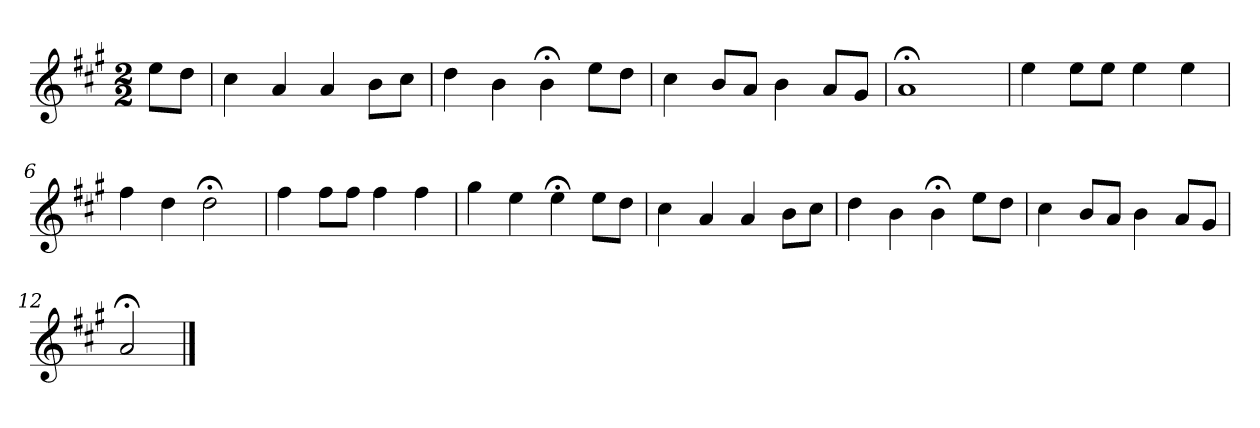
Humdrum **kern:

**kern
*part1
*staff1
*k[f#c#g#]
*A:
*M2/2
*MM120
=
8eeL
8ddJ
=1
4cc#
4a
4a
8bL
8cc#J
=2
4dd
4b
4b;<
8eeL
8ddJ
=3
4cc#
8bL
8aJ
4b
8aL
8g#J
=4
1a;<
=5
4ee
8eeL
8eeJ
4ee
4ee
=6
4ff#
4dd
2dd;<
=7
4ff#
8ff#L
8ff#J
4ff#
4ff#
=8
4gg#
4ee
4ee;<
8eeL
8ddJ
=9
4cc#
4a
4a
8bL
8cc#J
=10
4dd
4b
4b;<
8eeL
8ddJ
=11
4cc#
8bL
8aJ
4b
8aL
8g#J
=12
2a;<
==
*-
